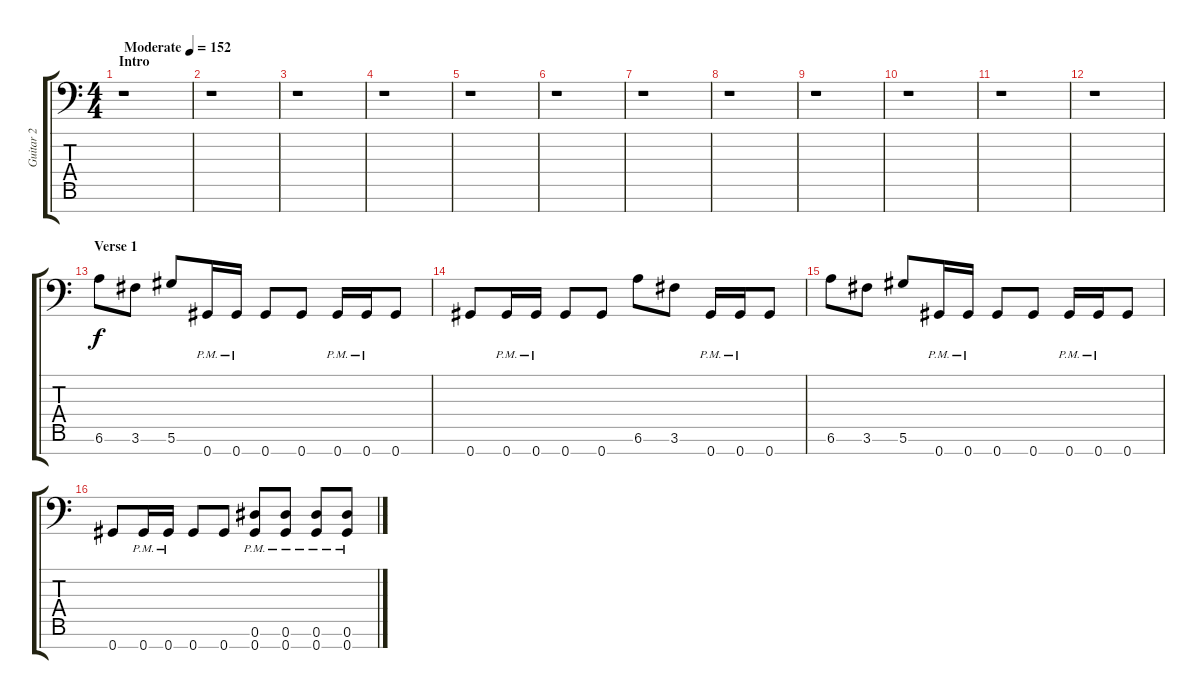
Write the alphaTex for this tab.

\track ("Guitar 2" "Guitar 2") {instrument overdrivenguitar}
\staff {score tabs}
\tuning (Eb4 Bb3 Gb3 Db3 Ab2 Eb2 Ab1) {hide}
\ts (4 4)
\section ("" "Intro")
\tempo (152 "Moderate")
\clef f4
\ks c
r.1{dy f instrument overdrivenguitar} |
r.1 |
r.1 |
r.1 |
r.1 |
r.1 |
r.1 |
r.1 |
r.1 |
r.1 |
r.1 |
r.1 |
\section ("" "Verse 1")
6.6.8 3.6.8 5.6.8 0.7{pm}.16 0.7{pm}.16 0.7.8 0.7.8 0.7{pm}.16 0.7{pm}.16 0.7.8 |
0.7.8 0.7{pm}.16 0.7{pm}.16 0.7.8 0.7.8 6.6.8 3.6.8 0.7{pm}.16 0.7{pm}.16 0.7.8 |
6.6.8 3.6.8 5.6.8 0.7{pm}.16 0.7{pm}.16 0.7.8 0.7.8 0.7{pm}.16 0.7{pm}.16 0.7.8 |
0.7.8 0.7{pm}.16 0.7{pm}.16 0.7.8 0.7.8 (0.6{pm} 0.7{pm}).8 (0.6{pm} 0.7{pm}).8 (0.6{pm} 0.7{pm}).8 (0.6{pm} 0.7{pm}).8
